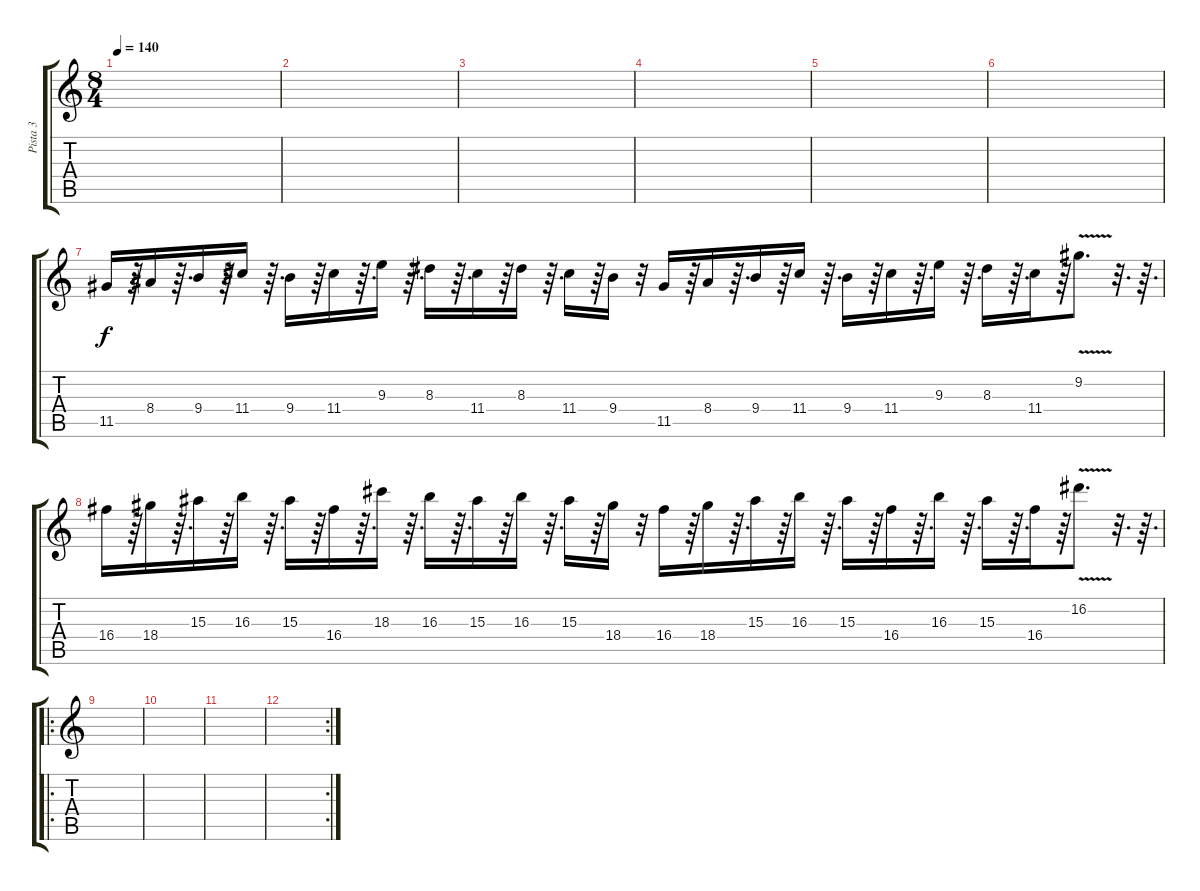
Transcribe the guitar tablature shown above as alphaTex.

\track ("Pista 3" "Pista 3") {instrument overdrivenguitar}
\staff {score tabs}
\tuning (E4 B3 G3 D3 A2 E2) {hide}
\ts (8 4)
\tempo 140
\clef g2
\ks c
|
|
|
|
|
|
11.5.16 r.64 8.4.16 r.64{d} 9.4.16 r.64 11.4.16 r.64{d} 9.4.16 r.64 11.4.16 r.64{d} 9.3.16 r.64{d} 8.3.16 r.64{d} 11.4.16 r.64 8.3.16 r.64{d} 11.4.16 r.64 9.4.16 r.32 11.5.16 r.64 8.4.16 r.64{d} 9.4.16 r.64 11.4.16 r.64{d} 9.4.16 r.64 11.4.16 r.64{d} 9.3.16 r.64{d} 8.3.16 r.64{d} 11.4.16 r.64 9.2{v}.8{d} r.32{d} r.64{d} |
16.4.16 r.64 18.4.16 r.64{d} 15.3.16 r.64 16.3.16 r.64{d} 15.3.16 r.64 16.4.16 r.64{d} 18.3.16 r.64{d} 16.3.16 r.64{d} 15.3.16 r.64 16.3.16 r.64{d} 15.3.16 r.64 18.4.16 r.32 16.4.16 r.64 18.4.16 r.64{d} 15.3.16 r.64 16.3.16 r.64{d} 15.3.16 r.64 16.4.16 r.64{d} 16.3.16 r.64{d} 15.3.16 r.64{d} 16.4.16 r.64 16.2{v}.8{d} r.32{d} r.64{d} |
\ro
|
|
|
\rc 2
